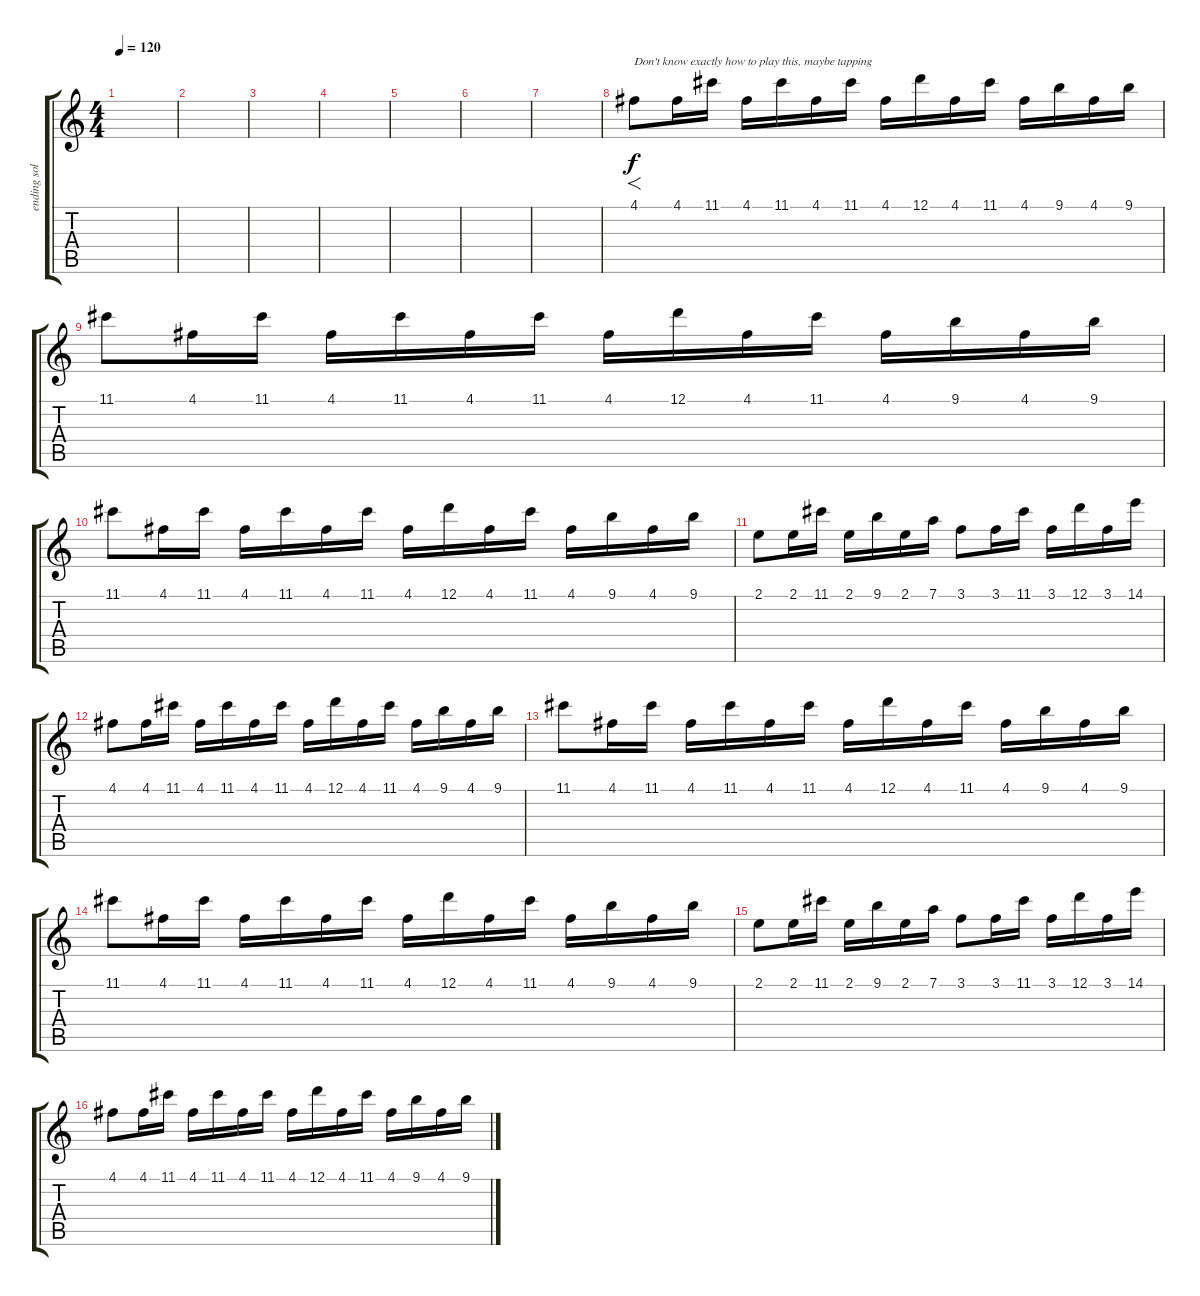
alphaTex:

\track ("ending solo" "ending sol") {instrument distortionguitar}
\staff {score tabs}
\tuning (D4 A3 F3 C3 G2 C2) {hide}
\ts (4 4)
\tempo 120
\clef g2
\ks c
|
|
|
|
|
|
|
4.1.8{f txt "Don't know exactly how to play this, maybe tapping"} 4.1.16 11.1.16 4.1.16 11.1.16 4.1.16 11.1.16 4.1.16 12.1.16 4.1.16 11.1.16 4.1.16 9.1.16 4.1.16 9.1.16 |
11.1.8 4.1.16 11.1.16 4.1.16 11.1.16 4.1.16 11.1.16 4.1.16 12.1.16 4.1.16 11.1.16 4.1.16 9.1.16 4.1.16 9.1.16 |
11.1.8 4.1.16 11.1.16 4.1.16 11.1.16 4.1.16 11.1.16 4.1.16 12.1.16 4.1.16 11.1.16 4.1.16 9.1.16 4.1.16 9.1.16 |
2.1.8 2.1.16 11.1.16 2.1.16 9.1.16 2.1.16 7.1.16 3.1.8 3.1.16 11.1.16 3.1.16 12.1.16 3.1.16 14.1.16 |
4.1.8 4.1.16 11.1.16 4.1.16 11.1.16 4.1.16 11.1.16 4.1.16 12.1.16 4.1.16 11.1.16 4.1.16 9.1.16 4.1.16 9.1.16 |
11.1.8 4.1.16 11.1.16 4.1.16 11.1.16 4.1.16 11.1.16 4.1.16 12.1.16 4.1.16 11.1.16 4.1.16 9.1.16 4.1.16 9.1.16 |
11.1.8 4.1.16 11.1.16 4.1.16 11.1.16 4.1.16 11.1.16 4.1.16 12.1.16 4.1.16 11.1.16 4.1.16 9.1.16 4.1.16 9.1.16 |
2.1.8 2.1.16 11.1.16 2.1.16 9.1.16 2.1.16 7.1.16 3.1.8 3.1.16 11.1.16 3.1.16 12.1.16 3.1.16 14.1.16 |
4.1.8 4.1.16 11.1.16 4.1.16 11.1.16 4.1.16 11.1.16 4.1.16 12.1.16 4.1.16 11.1.16 4.1.16 9.1.16 4.1.16 9.1.16
